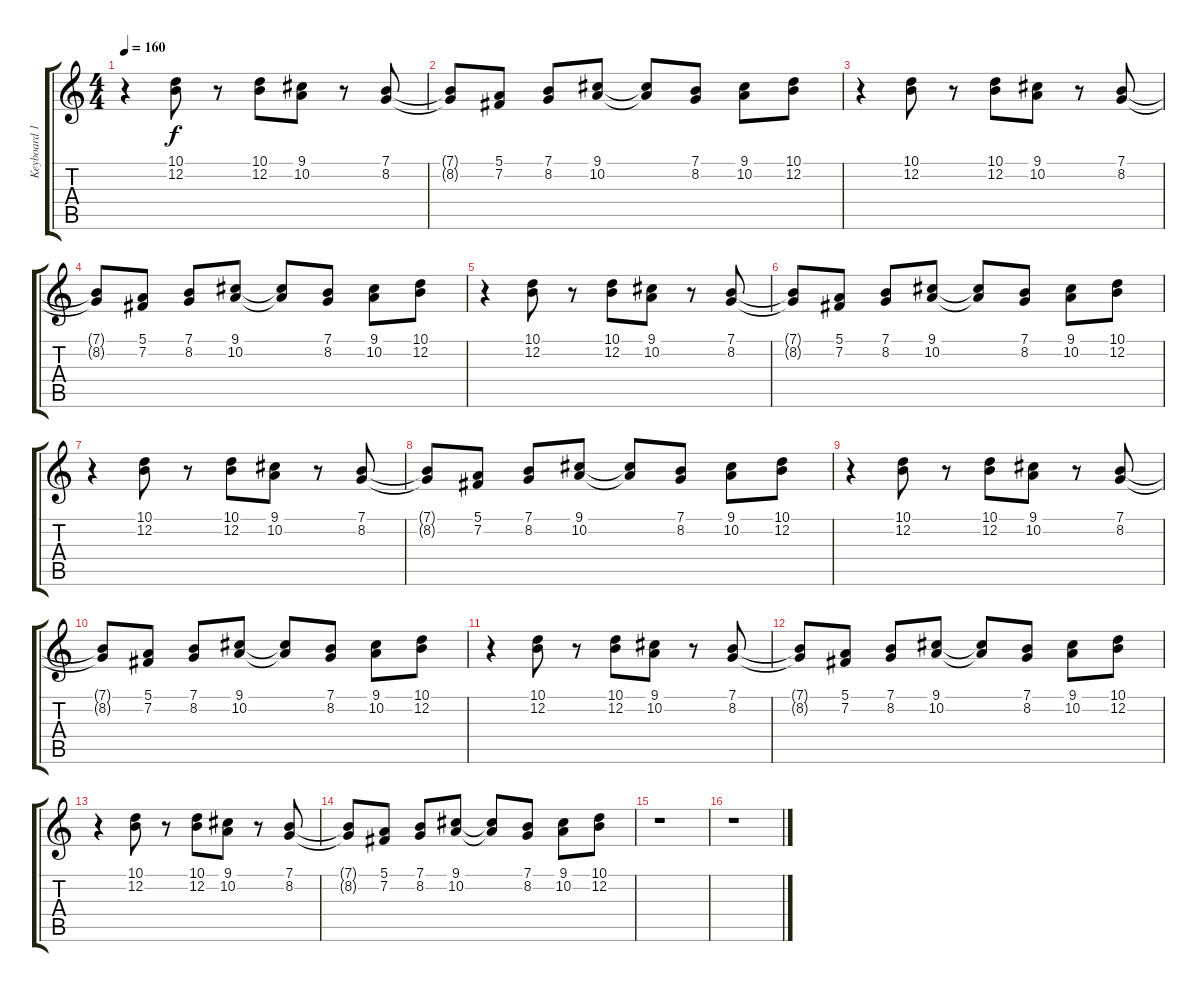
\track ("Keyboard 1" "Keyboard 1") {instrument stringensemble1}
\staff {score tabs}
\tuning (E4 B3 G3 D3 A2 E2) {hide}
\ts (4 4)
\tempo 160
\clef g2
\ks c
r.4{dy f} (10.1 12.2).8 r.8 (10.1 12.2).8 (9.1 10.2).8 r.8 (7.1 8.2).8 |
(7.1{t} 8.2{t}).8 (5.1 7.2).8 (7.1 8.2).8 (9.1 10.2).8 (9.1{t} 10.2{t}).8 (7.1 8.2).8 (9.1 10.2).8 (10.1 12.2).8 |
r.4 (10.1 12.2).8 r.8 (10.1 12.2).8 (9.1 10.2).8 r.8 (7.1 8.2).8 |
(7.1{t} 8.2{t}).8 (5.1 7.2).8 (7.1 8.2).8 (9.1 10.2).8 (9.1{t} 10.2{t}).8 (7.1 8.2).8 (9.1 10.2).8 (10.1 12.2).8 |
r.4 (10.1 12.2).8 r.8 (10.1 12.2).8 (9.1 10.2).8 r.8 (7.1 8.2).8 |
(7.1{t} 8.2{t}).8 (5.1 7.2).8 (7.1 8.2).8 (9.1 10.2).8 (9.1{t} 10.2{t}).8 (7.1 8.2).8 (9.1 10.2).8 (10.1 12.2).8 |
r.4 (10.1 12.2).8 r.8 (10.1 12.2).8 (9.1 10.2).8 r.8 (7.1 8.2).8 |
(7.1{t} 8.2{t}).8 (5.1 7.2).8 (7.1 8.2).8 (9.1 10.2).8 (9.1{t} 10.2{t}).8 (7.1 8.2).8 (9.1 10.2).8 (10.1 12.2).8 |
r.4 (10.1 12.2).8 r.8 (10.1 12.2).8 (9.1 10.2).8 r.8 (7.1 8.2).8 |
(7.1{t} 8.2{t}).8 (5.1 7.2).8 (7.1 8.2).8 (9.1 10.2).8 (9.1{t} 10.2{t}).8 (7.1 8.2).8 (9.1 10.2).8 (10.1 12.2).8 |
r.4 (10.1 12.2).8 r.8 (10.1 12.2).8 (9.1 10.2).8 r.8 (7.1 8.2).8 |
(7.1{t} 8.2{t}).8 (5.1 7.2).8 (7.1 8.2).8 (9.1 10.2).8 (9.1{t} 10.2{t}).8 (7.1 8.2).8 (9.1 10.2).8 (10.1 12.2).8 |
r.4 (10.1 12.2).8 r.8 (10.1 12.2).8 (9.1 10.2).8 r.8 (7.1 8.2).8 |
(7.1{t} 8.2{t}).8 (5.1 7.2).8 (7.1 8.2).8 (9.1 10.2).8 (9.1{t} 10.2{t}).8 (7.1 8.2).8 (9.1 10.2).8 (10.1 12.2).8 |
r.1 |
r.1
